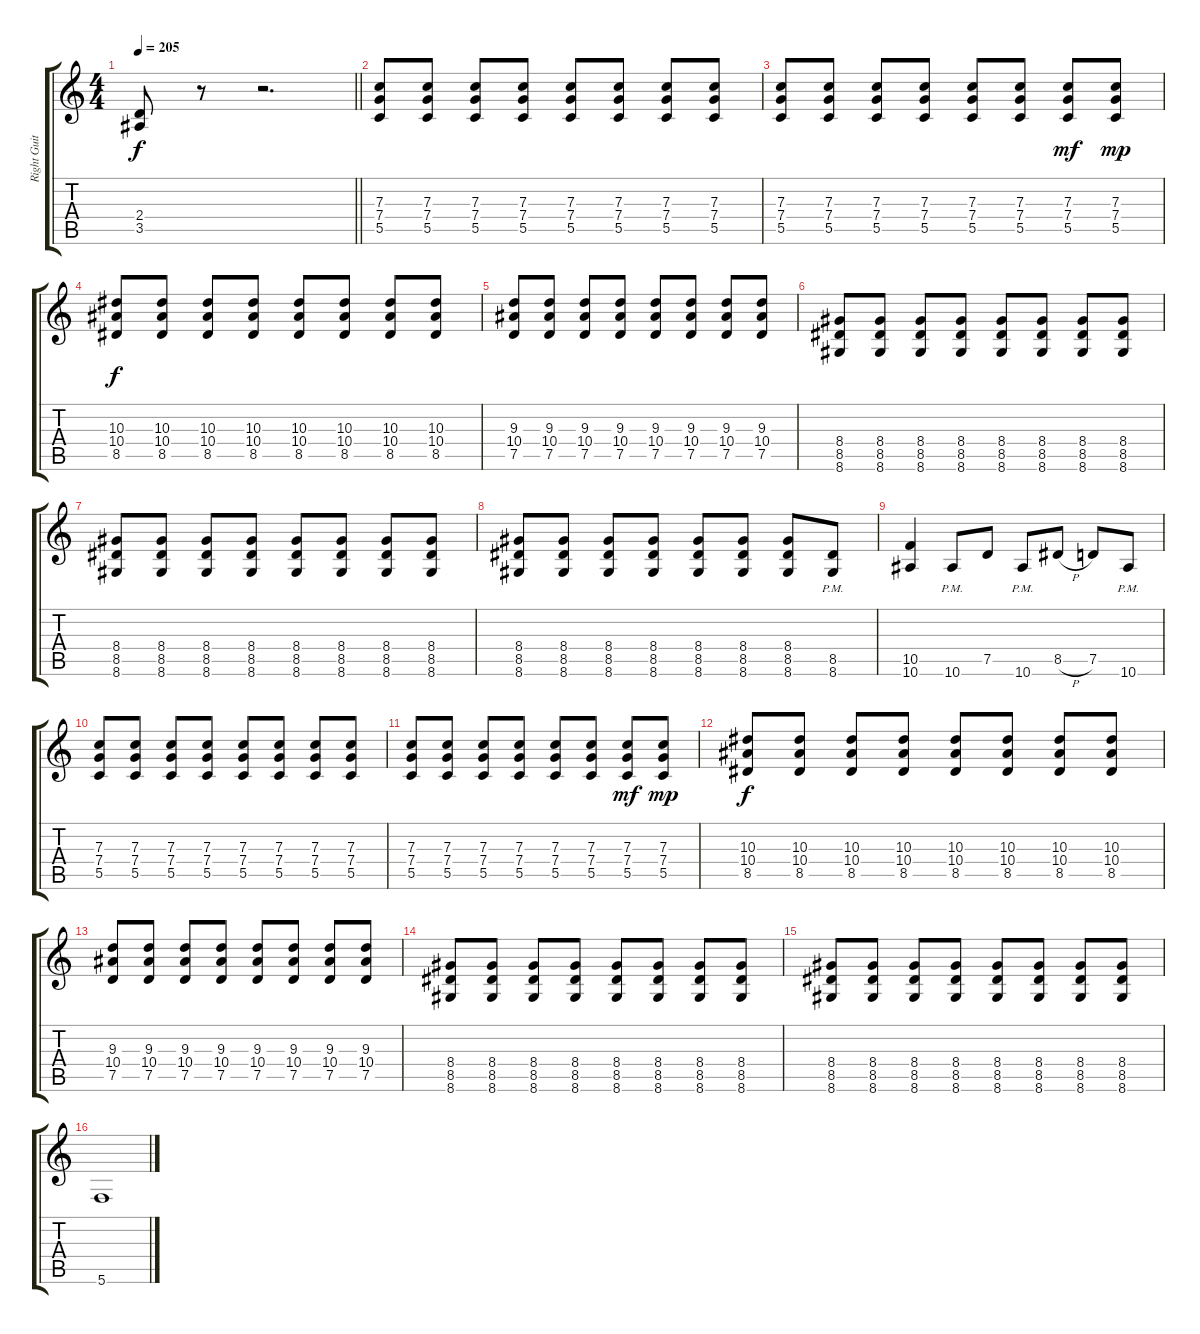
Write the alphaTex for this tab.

\track ("Right Guitar" "Right Guit") {instrument distortionguitar}
\staff {score tabs}
\tuning (D4 A3 F3 C3 G2 C2) {hide}
\ts (4 4)
\tempo 205
\clef g2
\barLineRight lightlight
\ks c
(2.4 3.5).8{dy f} r.8 r.2{d} |
(7.3 7.4 5.5).8 (7.3 7.4 5.5).8 (7.3 7.4 5.5).8 (7.3 7.4 5.5).8 (7.3 7.4 5.5).8 (7.3 7.4 5.5).8 (7.3 7.4 5.5).8 (7.3 7.4 5.5).8 |
(7.3 7.4 5.5).8 (7.3 7.4 5.5).8 (7.3 7.4 5.5).8 (7.3 7.4 5.5).8 (7.3 7.4 5.5).8 (7.3 7.4 5.5).8 (7.3 7.4 5.5).8{dy mf} (7.3 7.4 5.5).8{dy mp} |
(10.3 10.4 8.5).8{dy f} (10.3 10.4 8.5).8 (10.3 10.4 8.5).8 (10.3 10.4 8.5).8 (10.3 10.4 8.5).8 (10.3 10.4 8.5).8 (10.3 10.4 8.5).8 (10.3 10.4 8.5).8 |
(9.3 10.4 7.5).8 (9.3 10.4 7.5).8 (9.3 10.4 7.5).8 (9.3 10.4 7.5).8 (9.3 10.4 7.5).8 (9.3 10.4 7.5).8 (9.3 10.4 7.5).8 (9.3 10.4 7.5).8 |
(8.4 8.5 8.6).8 (8.4 8.5 8.6).8 (8.4 8.5 8.6).8 (8.4 8.5 8.6).8 (8.4 8.5 8.6).8 (8.4 8.5 8.6).8 (8.4 8.5 8.6).8 (8.4 8.5 8.6).8 |
(8.4 8.5 8.6).8 (8.4 8.5 8.6).8 (8.4 8.5 8.6).8 (8.4 8.5 8.6).8 (8.4 8.5 8.6).8 (8.4 8.5 8.6).8 (8.4 8.5 8.6).8 (8.4 8.5 8.6).8 |
(8.4 8.5 8.6).8 (8.4 8.5 8.6).8 (8.4 8.5 8.6).8 (8.4 8.5 8.6).8 (8.4 8.5 8.6).8 (8.4 8.5 8.6).8 (8.4 8.5 8.6).8 (8.5{pm} 8.6{pm}).8 |
(10.5 10.6).4 10.6{pm}.8 7.5.8 10.6{pm}.8 8.5{h}.8 7.5.8 10.6{pm}.8 |
(7.3 7.4 5.5).8 (7.3 7.4 5.5).8 (7.3 7.4 5.5).8 (7.3 7.4 5.5).8 (7.3 7.4 5.5).8 (7.3 7.4 5.5).8 (7.3 7.4 5.5).8 (7.3 7.4 5.5).8 |
(7.3 7.4 5.5).8 (7.3 7.4 5.5).8 (7.3 7.4 5.5).8 (7.3 7.4 5.5).8 (7.3 7.4 5.5).8 (7.3 7.4 5.5).8 (7.3 7.4 5.5).8{dy mf} (7.3 7.4 5.5).8{dy mp} |
(10.3 10.4 8.5).8{dy f} (10.3 10.4 8.5).8 (10.3 10.4 8.5).8 (10.3 10.4 8.5).8 (10.3 10.4 8.5).8 (10.3 10.4 8.5).8 (10.3 10.4 8.5).8 (10.3 10.4 8.5).8 |
(9.3 10.4 7.5).8 (9.3 10.4 7.5).8 (9.3 10.4 7.5).8 (9.3 10.4 7.5).8 (9.3 10.4 7.5).8 (9.3 10.4 7.5).8 (9.3 10.4 7.5).8 (9.3 10.4 7.5).8 |
(8.4 8.5 8.6).8 (8.4 8.5 8.6).8 (8.4 8.5 8.6).8 (8.4 8.5 8.6).8 (8.4 8.5 8.6).8 (8.4 8.5 8.6).8 (8.4 8.5 8.6).8 (8.4 8.5 8.6).8 |
(8.4 8.5 8.6).8 (8.4 8.5 8.6).8 (8.4 8.5 8.6).8 (8.4 8.5 8.6).8 (8.4 8.5 8.6).8 (8.4 8.5 8.6).8 (8.4 8.5 8.6).8 (8.4 8.5 8.6).8 |
5.6.1
